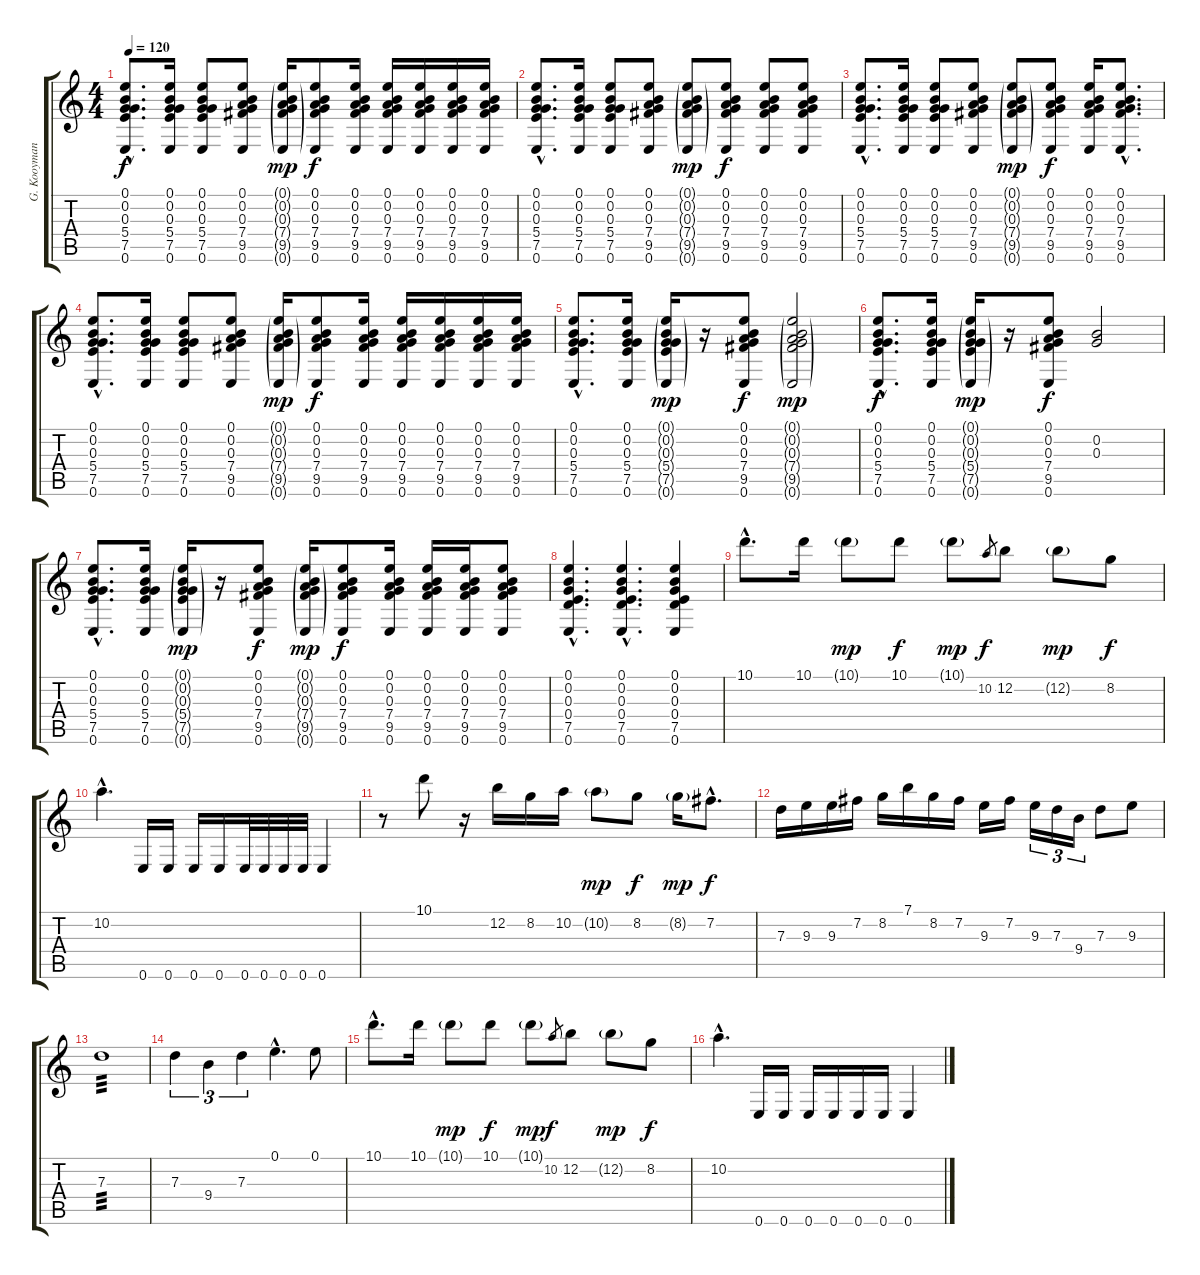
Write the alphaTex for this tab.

\track ("G. Kooymans" "G. Kooyman") {instrument acousticguitarnylon}
\staff {score tabs}
\tuning (E4 B3 G3 D3 A2 E2) {hide}
\ts (4 4)
\tempo 120
\clef g2
\ks c
(0.1{hac} 0.2{hac} 0.3{hac} 5.4{hac} 7.5{hac} 0.6{hac}).8{d dy f instrument acousticguitarnylon} (0.1 0.2 0.3 5.4 7.5 0.6).16 (0.1 0.2 0.3 5.4 7.5 0.6).8 (0.1 0.2 0.3 7.4 9.5 0.6).8 (0.1{g} 0.2{g} 0.3{g} 7.4{g} 9.5{g} 0.6{g}).16{dy mp} (0.1 0.2 0.3 7.4 9.5 0.6).8{dy f} (0.1 0.2 0.3 7.4 9.5 0.6).16 (0.1 0.2 0.3 7.4 9.5 0.6).16 (0.1 0.2 0.3 7.4 9.5 0.6).16 (0.1 0.2 0.3 7.4 9.5 0.6).16 (0.1 0.2 0.3 7.4 9.5 0.6).16 |
(0.1{hac} 0.2{hac} 0.3{hac} 5.4{hac} 7.5{hac} 0.6{hac}).8{d} (0.1 0.2 0.3 5.4 7.5 0.6).16 (0.1 0.2 0.3 5.4 7.5 0.6).8 (0.1 0.2 0.3 7.4 9.5 0.6).8 (0.1{g} 0.2{g} 0.3{g} 7.4{g} 9.5{g} 0.6{g}).8{dy mp} (0.1 0.2 0.3 7.4 9.5 0.6).8{dy f} (0.1 0.2 0.3 7.4 9.5 0.6).8 (0.1 0.2 0.3 7.4 9.5 0.6).8 |
(0.1{hac} 0.2{hac} 0.3{hac} 5.4{hac} 7.5{hac} 0.6{hac}).8{d} (0.1 0.2 0.3 5.4 7.5 0.6).16 (0.1 0.2 0.3 5.4 7.5 0.6).8 (0.1 0.2 0.3 7.4 9.5 0.6).8 (0.1{g} 0.2{g} 0.3{g} 7.4{g} 9.5{g} 0.6{g}).8{dy mp} (0.1 0.2 0.3 7.4 9.5 0.6).8{dy f} (0.1 0.2 0.3 7.4 9.5 0.6).16 (0.1{hac} 0.2{hac} 0.3{hac} 7.4{hac} 9.5{hac} 0.6{hac}).8{d} |
(0.1{hac} 0.2{hac} 0.3{hac} 5.4{hac} 7.5{hac} 0.6{hac}).8{d} (0.1 0.2 0.3 5.4 7.5 0.6).16 (0.1 0.2 0.3 5.4 7.5 0.6).8 (0.1 0.2 0.3 7.4 9.5 0.6).8 (0.1{g} 0.2{g} 0.3{g} 7.4{g} 9.5{g} 0.6{g}).16{dy mp} (0.1 0.2 0.3 7.4 9.5 0.6).8{dy f} (0.1 0.2 0.3 7.4 9.5 0.6).16 (0.1 0.2 0.3 7.4 9.5 0.6).16 (0.1 0.2 0.3 7.4 9.5 0.6).16 (0.1 0.2 0.3 7.4 9.5 0.6).16 (0.1 0.2 0.3 7.4 9.5 0.6).16 |
(0.1{hac} 0.2{hac} 0.3{hac} 5.4{hac} 7.5{hac} 0.6{hac}).8{d} (0.1 0.2 0.3 5.4 7.5 0.6).16 (0.1{g} 0.2{g} 0.3{g} 5.4{g} 7.5{g} 0.6{g}).16{dy mp} r.16 (0.1 0.2 0.3 7.4 9.5 0.6).8{dy f} (0.1{g} 0.2{g} 0.3{g} 7.4{g} 9.5{g} 0.6{g}).2{dy mp} |
(0.1{hac} 0.2{hac} 0.3{hac} 5.4{hac} 7.5{hac} 0.6{hac}).8{d dy f} (0.1 0.2 0.3 5.4 7.5 0.6).16 (0.1{g} 0.2{g} 0.3{g} 5.4{g} 7.5{g} 0.6{g}).16{dy mp} r.16 (0.1 0.2 0.3 7.4 9.5 0.6).8{dy f} (0.2 0.3).2 |
(0.1{hac} 0.2{hac} 0.3{hac} 5.4{hac} 7.5{hac} 0.6{hac}).8{d} (0.1 0.2 0.3 5.4 7.5 0.6).16 (0.1{g} 0.2{g} 0.3{g} 5.4{g} 7.5{g} 0.6{g}).16{dy mp} r.16 (0.1 0.2 0.3 7.4 9.5 0.6).8{dy f} (0.1{g} 0.2{g} 0.3{g} 7.4{g} 9.5{g} 0.6{g}).16{dy mp} (0.1 0.2 0.3 7.4 9.5 0.6).8{dy f} (0.1 0.2 0.3 7.4 9.5 0.6).16 (0.1 0.2 0.3 7.4 9.5 0.6).16 (0.1 0.2 0.3 7.4 9.5 0.6).16 (0.1 0.2 0.3 7.4 9.5 0.6).8 |
(0.1{hac} 0.2{hac} 0.3{hac} 0.4{hac} 7.5{hac} 0.6{hac}).4{d} (0.1{hac} 0.2{hac} 0.3{hac} 0.4{hac} 7.5{hac} 0.6{hac}).4{d} (0.1 0.2 0.3 0.4 7.5 0.6).4 |
10.1{hac}.8{d} 10.1.16 10.1{g}.8{dy mp} 10.1.8{dy f} 10.1{g}.8{dy mp} 10.2.8{gr dy f} 12.2.8 12.2{g}.8{dy mp} 8.2.8{dy f} |
10.2{hac}.4{d} 0.6.16 0.6.16 0.6.16 0.6.16 0.6.32 0.6.32 0.6.32 0.6.32 0.6.4 |
r.8 10.1.8 r.16 12.2.16 8.2.16 10.2.16 10.2{g}.8{dy mp} 8.2.8{dy f} 8.2{g}.16{dy mp} 7.2{hac}.8{d dy f} |
7.3.16 9.3.16 9.3.16 7.2.16 8.2.16 7.1.16 8.2.16 7.2.16 9.3.16 7.2.16 9.3.16{tu (3 2)} 7.3.16{tu (3 2)} 9.4.16{tu (3 2)} 7.3.8 9.3.8 |
7.3.1{tp 3} |
7.3.4{tu (3 2)} 9.4.4{tu (3 2)} 7.3.4{tu (3 2)} 0.1{hac}.4{d} 0.1.8 |
10.1{hac}.8{d} 10.1.16 10.1{g}.8{dy mp} 10.1.8{dy f} 10.1{g}.8{dy mp} 10.2.8{gr dy f} 12.2.8 12.2{g}.8{dy mp} 8.2.8{dy f} |
10.2{hac}.4{d} 0.6.16 0.6.16 0.6.16 0.6.16 0.6.16 0.6.16 0.6.4
